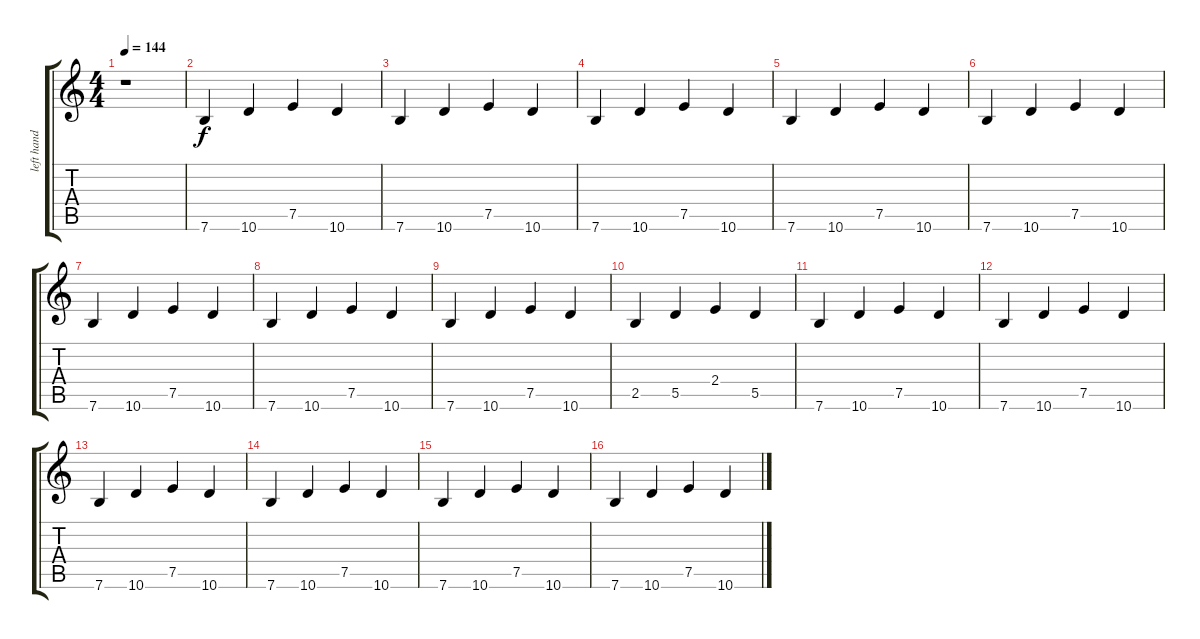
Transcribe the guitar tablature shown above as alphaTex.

\track ("left hand" "left hand") {instrument acousticguitarsteel}
\staff {score tabs}
\tuning (E4 B3 G3 D3 A2 E2) {hide}
\ts (4 4)
\tempo 144
\clef g2
\ks c
r.1{dy f instrument acousticguitarsteel} |
7.6.4 10.6.4 7.5.4 10.6.4 |
7.6.4 10.6.4 7.5.4 10.6.4 |
7.6.4 10.6.4 7.5.4 10.6.4 |
7.6.4 10.6.4 7.5.4 10.6.4 |
7.6.4 10.6.4 7.5.4 10.6.4 |
7.6.4 10.6.4 7.5.4 10.6.4 |
7.6.4 10.6.4 7.5.4 10.6.4 |
7.6.4 10.6.4 7.5.4 10.6.4 |
2.5.4 5.5.4 2.4.4 5.5.4 |
7.6.4 10.6.4 7.5.4 10.6.4 |
7.6.4 10.6.4 7.5.4 10.6.4 |
7.6.4 10.6.4 7.5.4 10.6.4 |
7.6.4 10.6.4 7.5.4 10.6.4 |
7.6.4 10.6.4 7.5.4 10.6.4 |
7.6.4 10.6.4 7.5.4 10.6.4
